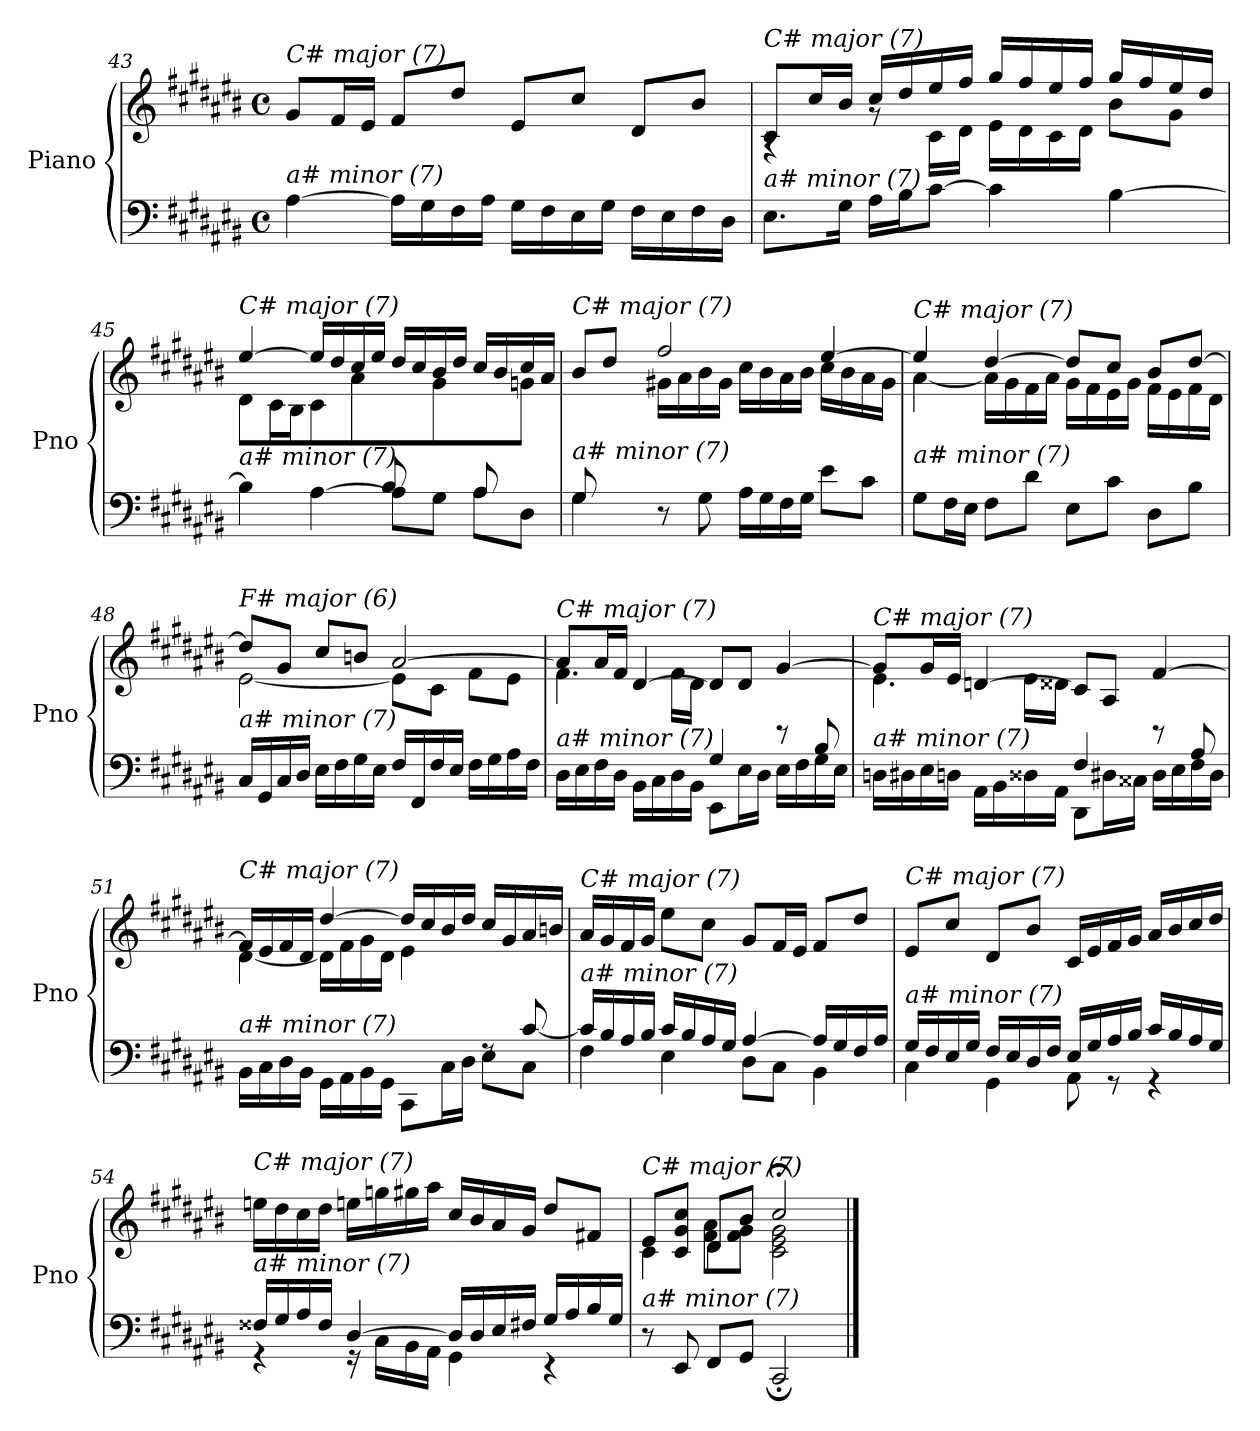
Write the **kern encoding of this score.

**kern	**kern
*part1	*part1
*staff2	*staff1
*I"Piano	*
*I'Pno	*
!!LO:LB:g=z
*clefF4	*clefG2
*k[f#c#g#d#a#e#b#]	*k[f#c#g#d#a#e#b#]
*M4/4	*M4/4
*met(c)	*met(c)
=43	=43
!	!LO:TX:i:t=C# major (7)
!LO:TX:i:t=a# minor (7)	!
[4A#\	8g#/L
.	16f#/L
.	16e#/JJ
16A#\LL]	8f#/L
16G#\	.
16F#\	8dd#/J
16A#\JJ	.
16G#\LL	8e#/L
16F#\	.
16E#\	8cc#/J
16G#\JJ	.
16F#\LL	8d#/L
16E#\	.
16F#\	8b#/J
16D#\JJ	.
=44	=44
*	*^
!	!LO:TX:i:t=C# major (7)	!
!LO:TX:i:t=a# minor (7)	!	!
8.E#\L	8c#/L	4rA
.	16cc#/L	.
16G#\Jk	16b#/JJ	.
16A#\LL	16cc#/LL	8rg
16B#\J	16dd#/	.
[8c#\J	16ee#/	16c#\LL
.	16ff#/JJ	16d#\JJ
4c#\]	16gg#/LL	16e#\LL
.	16ff#/	16d#\
.	16ee#/	16c#\
.	16ff#/JJ	16d#\JJ
[4B#\	16gg#/LL	8b#\L
.	16ff#/	.
.	16ee#/	8g#\J
.	16dd#/JJ	.
=45	=45	=45
*^	*	*
!	!	!LO:TX:i:t=C# major (7)	!
!LO:TX:i:t=a# minor (7)	!	!	!
4B#\]	2ryy	[4ee#/	8d#\L
.	.	.	16c#\L
.	.	.	16B#\JJ
[4A#\	.	16ee#/LL]	8c#\L
.	.	16dd#/	.
.	.	16cc#/	8a#\J
.	.	16ee#/JJ	.
8A#\L]	8B#/L	16dd#/LL	8ryy
.	.	16cc#/	.
8G#\J	8ryy	16b#/	8g#\J
.	.	16dd#/JJ	.
8A#\L	8A#/L	16cc#/LL	8ryy
.	.	16b#/	.
8D#\J	8ryy	16cc#/	8gni\J
.	.	16a#/JJ	.
!!LO:LB:g=z	!!
=46	=46	=46	=46
!	!	!LO:TX:i:t=C# major (7)	!
!LO:TX:i:t=a# minor (7)	!	!	!
8G#/L	4G#\	8b#/L	8ryy
2..ryy	.	8dd#/J	16g#\L
.	.	.	16gni\JJ
.	8r	2ff#/	16g#\LL
.	.	.	16a#\
.	8G#\	.	16b#\
.	.	.	16g#\JJ
.	16A#\LL	.	16cc#\LL
.	16G#\	.	16b#\
.	16F#\	.	16a#\
.	16G#\JJ	.	16b#\JJ
.	8e#\L	[4ee#/	16cc#\LL
.	.	.	16b#\
.	8c#\J	.	16a#\
.	.	.	16g#\JJ
*v	*v	*	*
=47	=47	=47
!	!LO:TX:i:t=C# major (7)	!
!LO:TX:i:t=a# minor (7)	!	!
8G#\L	4ee#/]	[4a#\
16F#\L	.	.
16E#\JJ	.	.
8F#\L	[4dd#/	16a#\LL]
.	.	16g#\
8d#\J	.	16f#\
.	.	16a#\JJ
8E#\L	8dd#/L]	16g#\LL
.	.	16f#\
8c#\J	8cc#/J	16e#\
.	.	16g#\JJ
8D#\L	8b#/L	16f#\LL
.	.	16e#\
8B#\J	[8dd#/J	16f#\
.	.	16d#\JJ
=48	=48	=48
!	!LO:TX:i:t=F# major (6)	!
!LO:TX:i:t=a# minor (7)	!	!
16C#/LL	8dd#/L]	[2e#\
16GG#/	.	.
16C#/	8g#/J	.
16D#/JJ	.	.
16E#\LL	8cc#/L	.
16F#\	.	.
16G#\	8bn/J	.
16E#\JJ	.	.
16F#/LL	[2a#/	8e#\L]
16FF#/	.	.
16F#/	.	8c#\J
16E#/JJ	.	.
16F#\LL	.	8f#\L
16G#\	.	.
16A#\	.	8e#\J
16F#\JJ	.	.
!!LO:PB:g=z	!!
=49	=49	=49
*^	*	*
!	!	!LO:TX:i:t=C# major (7)	!
!LO:TX:i:t=a# minor (7)	!	!	!
2ryy	16D#\LL	8a#/L]	4.f#\
.	16E#\	.	.
.	16F#\	16a#/L	.
.	16D#\JJ	16f#/JJ	.
.	16BB#\LL	[4d#/	.
.	16C#\	.	.
.	16D#\	.	16f#\LL
.	16BB#\JJ	.	16d#\JJ
4G#/	8EE#\L	8d#/L]	4ryy
.	16E#\L	8d#/J	.
.	16D#\JJ	.	.
8ryy	16E#\LL	[4g#/	8rBB
.	16F#\	.	.
8B#/	16G#\	.	8ryy
.	16E#\JJ	.	.
=50	=50	=50	=50
!	!	!LO:TX:i:t=C# major (7)	!
!LO:TX:i:t=a# minor (7)	!	!	!
2ryy	16Dni\LL	8g#/L]	4.e#\
.	16D#\	.	.
.	16E#\	16g#/L	.
.	16Dni\JJ	16e#/JJ	.
.	16AA#\LL	[4dni/	.
.	16BB#\	.	.
.	16D##Xi\	.	16e#\LL
.	16AA#\JJ	.	16d##Xi\JJ
4F#/	8DD#\L	8c##/L]	4ryy
.	16D#\L	8A#/J	.
.	16C##Xj\JJ	.	.
8ryy	16D#\LL	[4f#/	8rBB
.	16E#\	.	.
8A#/	16F#\	.	8ryy
.	16D#\JJ	.	.
=51	=51	=51	=51
*	*^	*	*^
!	!	!	!LO:TX:i:t=C# major (7)	!	!
!LO:TX:i:t=a# minor (7)	!	!	!	!	!
2.ryy	16BB#\LL	2.ryy	16f#/LL]	[4d#\	2.ryy
.	16C#\	.	16e#/	.	.
.	16D#\	.	16f#/	.	.
.	16BB#\JJ	.	16d#/JJ	.	.
.	16GG#\LL	.	[4dd#/	16d#\LL]	.
.	16AA#\	.	.	16f#\	.
.	16BB#\	.	.	16g#\	.
.	16GG#\JJ	.	.	16d#\JJ	.
.	8CC#\L	.	16dd#/LL]	4e#\	.
.	.	.	16cc#/	.	.
.	16C#\L	.	16b#/	.	.
.	16D#\JJ	.	16dd#/JJ	.	.
4ryy	8rF	8E#\L	16cc#/LL	4ryy	4ryy
.	.	.	16g#/	.	.
.	[8c#/	8C#\J	16a#/	.	.
.	.	.	16bn/JJ	.	.
*	*v	*v	*	*	*
*	*	*v	*v	*v
!!LO:LB:g=z
=52	=52	=52
!	!	!LO:TX:i:t=C# major (7)
!LO:TX:i:t=a# minor (7)	!	!
16c#/LL]	4F#\	16a#/LL
16B#/	.	16g#/
16A#/	.	16f#/
16B#/JJ	.	16g#/JJ
16c#/LL	4E#\	8ee#\L
16B#/	.	.
16A#/	.	8cc#\J
16G#/JJ	.	.
[4A#/	8D#\L	8g#/L
.	8C#\J	16f#/L
.	.	16e#/JJ
16A#/LL]	4BB#\	8f#/L
16G#/	.	.
16F#/	.	8dd#/J
16A#/JJ	.	.
=53	=53	=53
!	!	!LO:TX:i:t=C# major (7)
!LO:TX:i:t=a# minor (7)	!	!
16G#/LL	4C#\	8e#/L
16F#/	.	.
16E#/	.	8cc#/J
16G#/JJ	.	.
16F#/LL	4GG#\	8d#/L
16E#/	.	.
16D#/	.	8b#/J
16F#/JJ	.	.
16E#/LL	8AA#\	16c#/LL
16G#/	.	16e#/
16A#/	8r	16f#/
16B#/JJ	.	16g#/JJ
16c#/LL	4r	16a#/LL
16B#/	.	16b#/
16A#/	.	16cc#/
16G#/JJ	.	16dd#/JJ
!!LO:LB:g=z
=54	=54	=54
!	!	!LO:TX:i:t=C# major (7)
!LO:TX:i:t=a# minor (7)	!	!
16F##X/LL	4r	16een\LL
16G#/	.	16dd#\
16A#/	.	16cc#\
16F##/JJ	.	16dd#\JJ
[4D#/	16r	16een\LL
.	16C#\LL	16ggni\
.	16BB#\	16gg#\
.	16AA#\JJ	16aa#\JJ
16D#/LL]	4GG#\	16cc#/LL
16D#/	.	16b#/
16E#/	.	16a#/
16F#X/JJ	.	16g#/JJ
16G#/LL	4r	8dd#/L
16A#/	.	.
16B#/	.	8f#X/J
16G#/JJ	.	.
=55	=55	=55
*	*	*^
*	*	*	*^
!	!	!LO:TX:i:t=C# major (7)	!	!
!LO:TX:i:t=a# minor (7)	!	!	!	!
4ryy	8r	8e#/L	4c#\	4ryy
.	8EE#/	8c#/ 8g#/ 8cc#/J	.	.
4ryy	8FF#/L	8d#/L	8f#\ 8a#\L	4d#\
.	8GG#/J	8b#/J	8f#\ 8g#\J	.
2ryy	2CC#;/	2cc#;</	2c#\ 2e#\ 2g#\	2ryy
*v	*v	*	*	*
*	*v	*v	*v
==	==
*-	*-
